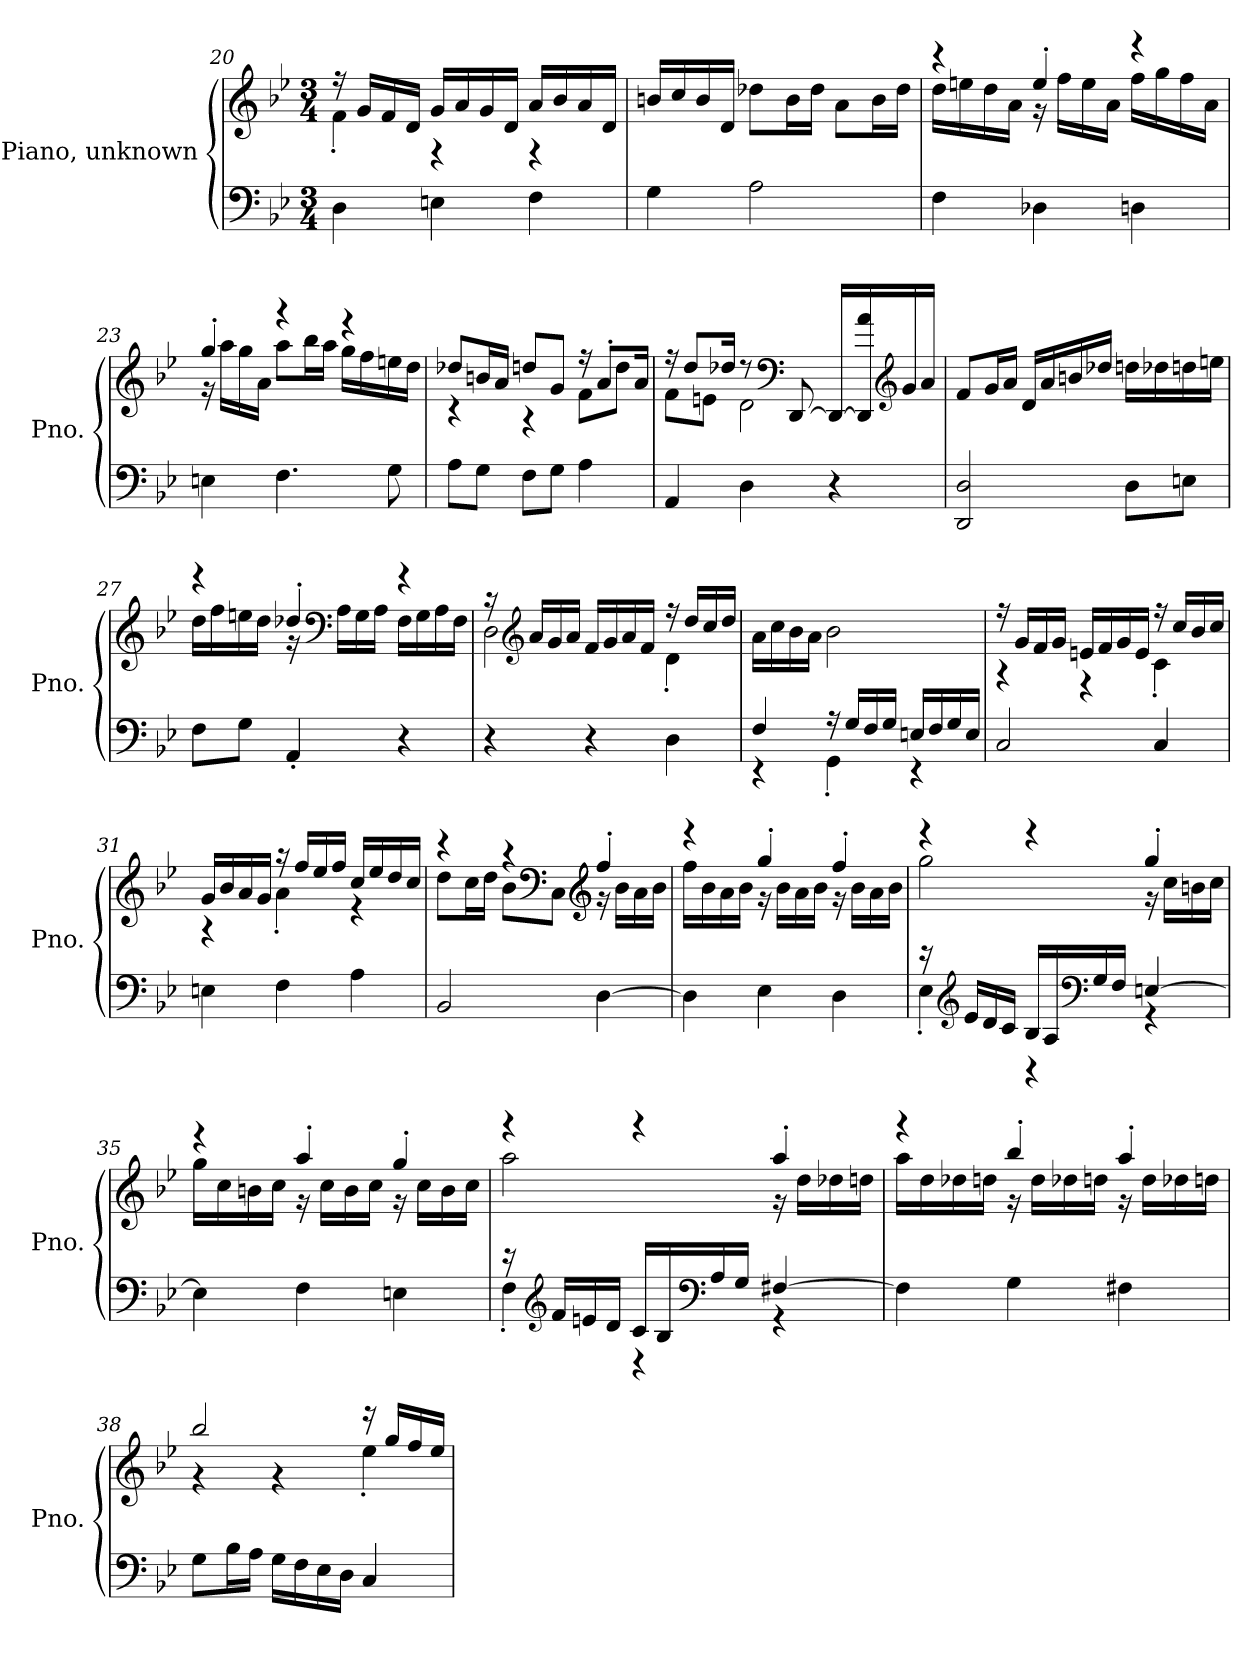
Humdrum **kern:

**kern	**kern
*part1	*part1
*staff2	*staff1
*I"Piano, unknown	*
*I'Pno.	*
*clefF4	*clefG2
*k[b-e-]	*k[b-e-]
*M3/4	*M3/4
=20	=20
*	*^
4D\	16r	4f'\
.	16g/LL	.
.	16f/	.
.	16d/JJ	.
4En\	16g/LL	4r
.	16a/	.
.	16g/	.
.	16d/JJ	.
4F\	16a/LL	4r
.	16b-/	.
.	16a/	.
.	16d/JJ	.
*	*v	*v
=21	=21
4G\	16bn/LL
.	16cc/
.	16b/
.	16d/JJ
2A\	8dd-X\L
.	16b\L
.	16dd-\JJ
.	8a\L
.	16b\L
.	16dd-\JJ
!!LO:LB:g=z
=22	=22
*	*^
4F\	4r	16dd\LL
.	.	16een\
.	.	16dd\
.	.	16a\JJ
4D-X\	4ee'/	16r
.	.	16ff\LL
.	.	16ee\
.	.	16a\JJ
4Dn\	4r	16ff\LL
.	.	16gg\
.	.	16ff\
.	.	16a\JJ
=23	=23	=23
4En\	4gg'/	16r
.	.	16aa\LL
.	.	16gg\
.	.	16a\JJ
4.F\	4r	8aa\L
.	.	16bb-\L
.	.	16aa\JJ
.	4r	16gg\LL
.	.	16ff\
8G\	.	16een\
.	.	16dd\JJ
=24	=24	=24
8A\L	8dd-X/L	4r
8G\J	16bn/L	.
.	16a/JJ	.
8F\L	8ddn/L	4r
8G\J	8g/J	.
4A\	16r	8f\L
.	8a'/L	.
.	.	8dd\J
.	16a/Jk	.
!!LO:LB:g=z	!!
=25	=25	=25
4AA/	16r	8f\L
.	8dd/L	.
.	.	8en\J
.	16dd-X/Jk	.
4D\	8r	2d\
*	*clefF4	*
.	[8DD/	.
4r	16DD/LL_	.
.	16DD/] 16a/	.
*	*clefG2	*
.	16g/	.
.	16a/JJ	.
*	*v	*v
=26	=26
2DD/ 2D/	8f/L
.	16g/L
.	16a/JJ
.	16d/LL
.	16a/
.	16bn/
.	16dd-X/JJ
8D\L	16ddn\LL
.	16dd-X\
8En\J	16ddn\
.	16een\JJ
!!LO:LB:g=z
=27	=27
*	*^
8F\L	4r	16dd\LL
.	.	16ff\
8G\J	.	16een\
.	.	16dd\JJ
4AA'/	4dd-X'/	16r
*	*clefF4	*
.	.	16A\LL
.	.	16G\
.	.	16A\JJ
4r	4r	16F\LL
.	.	16G\
.	.	16A\
.	.	16F\JJ
=28	=28	=28
4r	16r	2D\
*	*clefG2	*
.	16a/LL	.
.	16g/	.
.	16a/JJ	.
4r	16f/LL	.
.	16g/	.
.	16a/	.
.	16f/JJ	.
4D\	16r	4d'\
.	16dd/LL	.
.	16cc/	.
.	16dd/JJ	.
*	*v	*v
=29	=29
*^	*
4F/	4r	16a\LL
.	.	16cc\
.	.	16b-\
.	.	16a\JJ
16r	4GG'\	2b-\
16G/LL	.	.
16F/	.	.
16G/JJ	.	.
16En/LL	4r	.
16F/	.	.
16G/	.	.
16E/JJ	.	.
*v	*v	*
!!LO:LB:g=z
=30	=30
*	*^
2C/	16r	4r
.	16g/LL	.
.	16f/	.
.	16g/JJ	.
.	16en/LL	4r
.	16f/	.
.	16g/	.
.	16e/JJ	.
4C/	16r	4c'\
.	16cc/LL	.
.	16b-/	.
.	16cc/JJ	.
=31	=31	=31
4En\	16g/LL	4r
.	16b-/	.
.	16a/	.
.	16g/JJ	.
4F\	16r	4a'\
.	16ff/LL	.
.	16ee-/	.
.	16ff/JJ	.
4A\	16cc/LL	4r
.	16ee-/	.
.	16dd/	.
.	16cc/JJ	.
=32	=32	=32
2BB-/	4r	8dd\L
.	.	16cc\L
.	.	16dd\JJ
.	4r	8b-\L
*	*clefF4	*
.	.	8C\J
*	*clefG2	*
[4D\	4ff'/	16r
.	.	16b-\LL
.	.	16a\
.	.	16b-\JJ
!!LO:LB:g=z	!!
=33	=33	=33
4D\]	4r	16ff\LL
.	.	16b-\
.	.	16a\
.	.	16b-\JJ
4E-\	4gg'/	16r
.	.	16b-\LL
.	.	16a\
.	.	16b-\JJ
4D\	4ff'/	16r
.	.	16b-\LL
.	.	16a\
.	.	16b-\JJ
=34	=34	=34
*^	*	*
16r	4E-'\	4r	2gg\
*clefG2	*	*	*
16e-/LL	.	.	.
16d/	.	.	.
16c/JJ	.	.	.
16B-/LL	4r	4r	.
16A/	.	.	.
*clefF4	*	*	*
16G/	.	.	.
16F/JJ	.	.	.
[4En/	4r	4gg'/	16r
.	.	.	16cc\LL
.	.	.	16bn\
.	.	.	16cc\JJ
*v	*v	*	*
=35	=35	=35
4E\]	4r	16gg\LL
.	.	16cc\
.	.	16bn\
.	.	16cc\JJ
4F\	4aa'/	16r
.	.	16cc\LL
.	.	16b\
.	.	16cc\JJ
4En\	4gg'/	16r
.	.	16cc\LL
.	.	16b\
.	.	16cc\JJ
!!LO:PB:g=z	!!
=36	=36	=36
*^	*	*
16r	4F'\	4r	2aa\
*clefG2	*	*	*
16f/LL	.	.	.
16en/	.	.	.
16d/JJ	.	.	.
16c/LL	4r	4r	.
16B-/	.	.	.
*clefF4	*	*	*
16A/	.	.	.
16G/JJ	.	.	.
[4F#X/	4r	4aa'/	16r
.	.	.	16dd\LL
.	.	.	16dd-X\
.	.	.	16ddn\JJ
*v	*v	*	*
=37	=37	=37
4F#\]	4r	16aa\LL
.	.	16dd\
.	.	16dd-X\
.	.	16ddn\JJ
4G\	4bb-'/	16r
.	.	16dd\LL
.	.	16dd-X\
.	.	16ddn\JJ
4F#X\	4aa'/	16r
.	.	16dd\LL
.	.	16dd-X\
.	.	16ddn\JJ
!!LO:LB:g=z	!!
=38	=38	=38
8G\L	2bb-/	4r
16B-\L	.	.
16A\JJ	.	.
16G\LL	.	4r
16F\	.	.
16E-\	.	.
16D\JJ	.	.
4C/	16r	4ee-'\
.	16gg/LL	.
.	16ff/	.
.	16ee-/JJ	.
*	*v	*v
=	=
*-	*-
